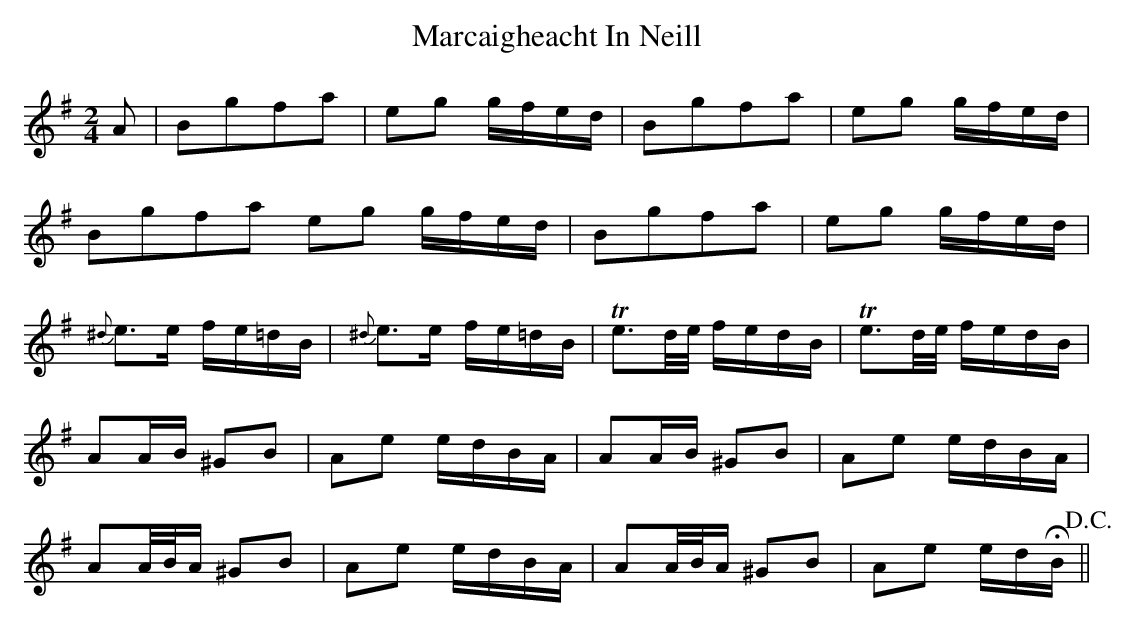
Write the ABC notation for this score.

X:1
T:Marcaigheacht In Neill
M:2/4
L:1/8
K:Ador
A|Bgfa|eg g/f/e/d/|Bgfa|eg g/f/e/d/|
Bgfa eg g/f/e/d/|Bgfa|eg g/f/e/d/|
{^d}e>e f/e/=d/B/|{^d}e>e f/e/=d/B/|\
L:1/16
Te3d/e/ fedB|Te3d/e/ fedB|
L:1/8
AA/B/ ^GB|Ae e/d/B/A/|AA/B/ ^GB|Ae e/d/B/A/|
AA/4B/4A/ ^GB|Ae e/d/B/A/|AA/4B/4A/ ^GB|Ae e/d/!fermata!B/!D.C.!||
